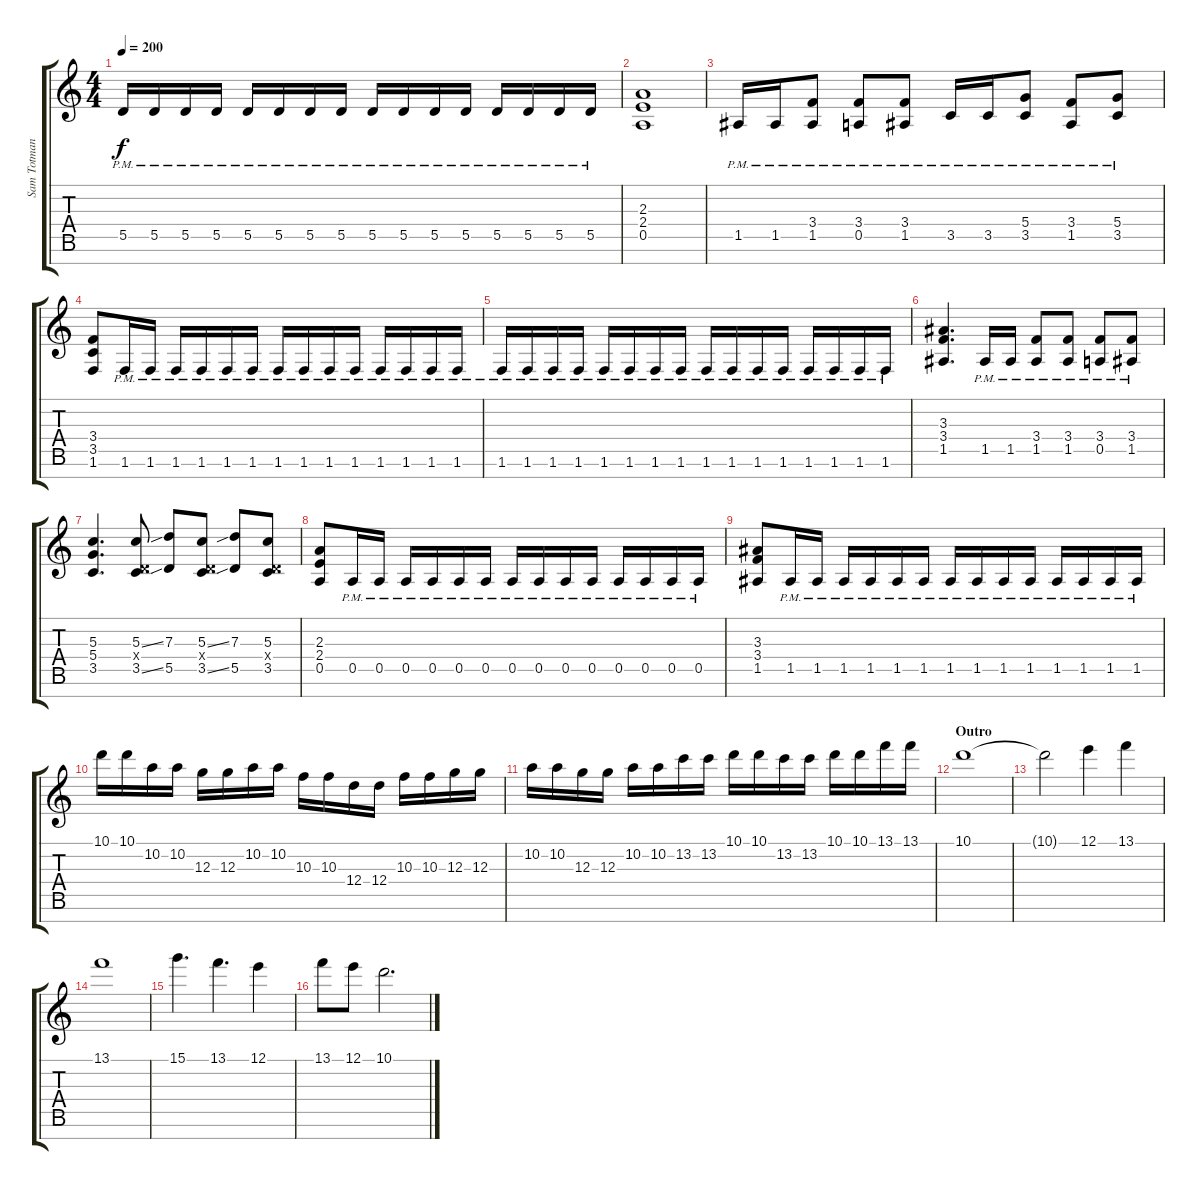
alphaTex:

\track ("Sam Totman | Lead" "Sam Totman") {instrument overdrivenguitar}
\staff {score tabs}
\tuning (E4 B3 G3 D3 A2 E2 B1) {hide}
\ts (4 4)
\tempo 200
\clef g2
\ks c
5.5{pm}.16{dy f} 5.5{pm}.16 5.5{pm}.16 5.5{pm}.16 5.5{pm}.16 5.5{pm}.16 5.5{pm}.16 5.5{pm}.16 5.5{pm}.16 5.5{pm}.16 5.5{pm}.16 5.5{pm}.16 5.5{pm}.16 5.5{pm}.16 5.5{pm}.16 5.5{pm}.16 |
(2.3 2.4 0.5).1 |
1.5{pm}.16 1.5{pm}.16 (3.4{pm} 1.5{pm}).8 (3.4{pm} 0.5{pm}).8 (3.4{pm} 1.5{pm}).8 3.5{pm}.16 3.5{pm}.16 (5.4{pm} 3.5{pm}).8 (3.4{pm} 1.5{pm}).8 (5.4{pm} 3.5{pm}).8 |
(3.4 3.5 1.6).8 1.6{pm}.16 1.6{pm}.16 1.6{pm}.16 1.6{pm}.16 1.6{pm}.16 1.6{pm}.16 1.6{pm}.16 1.6{pm}.16 1.6{pm}.16 1.6{pm}.16 1.6{pm}.16 1.6{pm}.16 1.6{pm}.16 1.6{pm}.16 |
1.6{pm}.16 1.6{pm}.16 1.6{pm}.16 1.6{pm}.16 1.6{pm}.16 1.6{pm}.16 1.6{pm}.16 1.6{pm}.16 1.6{pm}.16 1.6{pm}.16 1.6{pm}.16 1.6{pm}.16 1.6{pm}.16 1.6{pm}.16 1.6{pm}.16 1.6{pm}.16 |
(3.3 3.4 1.5).4{d} 1.5{pm}.16 1.5{pm}.16 (3.4{pm} 1.5{pm}).8 (3.4{pm} 1.5{pm}).8 (3.4{pm} 0.5{pm}).8 (3.4{pm} 1.5{pm}).8 |
(5.3 5.4 3.5).4{d} (5.3{ss} 0.4{x} 3.5{ss}).8 (7.3 5.5).8 (5.3{ss} 0.4{x} 3.5{ss}).8 (7.3 5.5).8 (5.3 0.4{x} 3.5).8 |
(2.3 2.4 0.5).8 0.5{pm}.16 0.5{pm}.16 0.5{pm}.16 0.5{pm}.16 0.5{pm}.16 0.5{pm}.16 0.5{pm}.16 0.5{pm}.16 0.5{pm}.16 0.5{pm}.16 0.5{pm}.16 0.5{pm}.16 0.5{pm}.16 0.5{pm}.16 |
(3.3 3.4 1.5).8 1.5{pm}.16 1.5{pm}.16 1.5{pm}.16 1.5{pm}.16 1.5{pm}.16 1.5{pm}.16 1.5{pm}.16 1.5{pm}.16 1.5{pm}.16 1.5{pm}.16 1.5{pm}.16 1.5{pm}.16 1.5{pm}.16 1.5{pm}.16 |
10.1.16 10.1.16 10.2.16 10.2.16 12.3.16 12.3.16 10.2.16 10.2.16 10.3.16 10.3.16 12.4.16 12.4.16 10.3.16 10.3.16 12.3.16 12.3.16 |
10.2.16 10.2.16 12.3.16 12.3.16 10.2.16 10.2.16 13.2.16 13.2.16 10.1.16 10.1.16 13.2.16 13.2.16 10.1.16 10.1.16 13.1.16 13.1.16 |
\section ("" "Outro")
10.1.1 |
10.1{t}.2 12.1.4 13.1.4 |
13.1.1 |
15.1.4{d} 13.1.4{d} 12.1.4 |
13.1.8 12.1.8 10.1.2{d}
